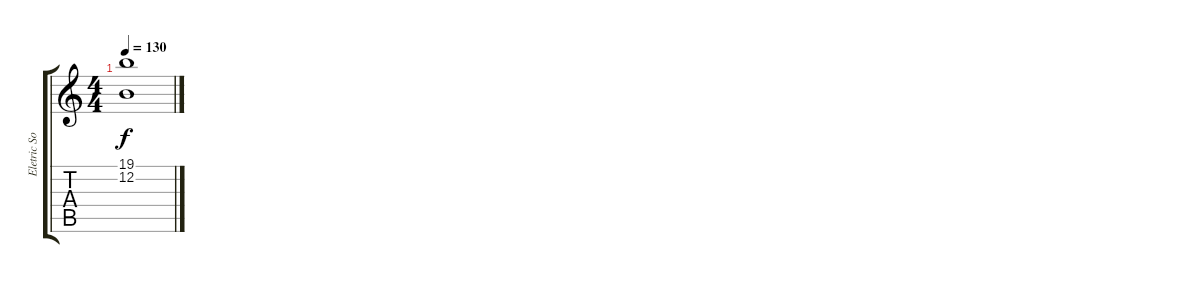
\track ("Eletric Sound&Chord" "Eletric So") {instrument electricpiano2}
\staff {score tabs}
\tuning (E4 B3 G3 D3 A2 E2) {hide}
\ts (4 4)
\tempo 130
\clef g2
\ks c
(19.1 12.2).1{dy f volume 7}
